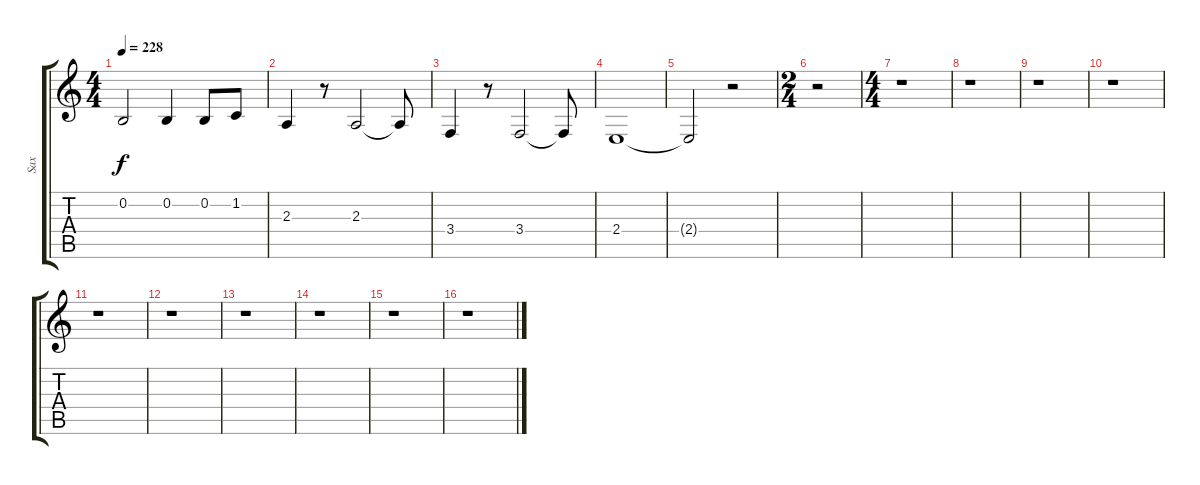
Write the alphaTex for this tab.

\track ("Sax" "Sax") {instrument altosax}
\staff {score tabs}
\tuning (E4 B3 G3 D3 A2 E2) {hide}
\ts (4 4)
\tempo 228
\clef g2
\ks c
0.2{t}.2{dy f} 0.2.4 0.2.8 1.2.8 |
2.3.4 r.8 2.3.2 2.3{t}.8 |
3.4.4 r.8 3.4.2 3.4{t}.8 |
2.4.1 |
2.4{t}.2 r.2 |
\ts (2 4)
r.2 |
\ts (4 4)
r.1 |
r.1 |
r.1 |
r.1 |
r.1 |
r.1 |
r.1 |
r.1 |
r.1 |
r.1
